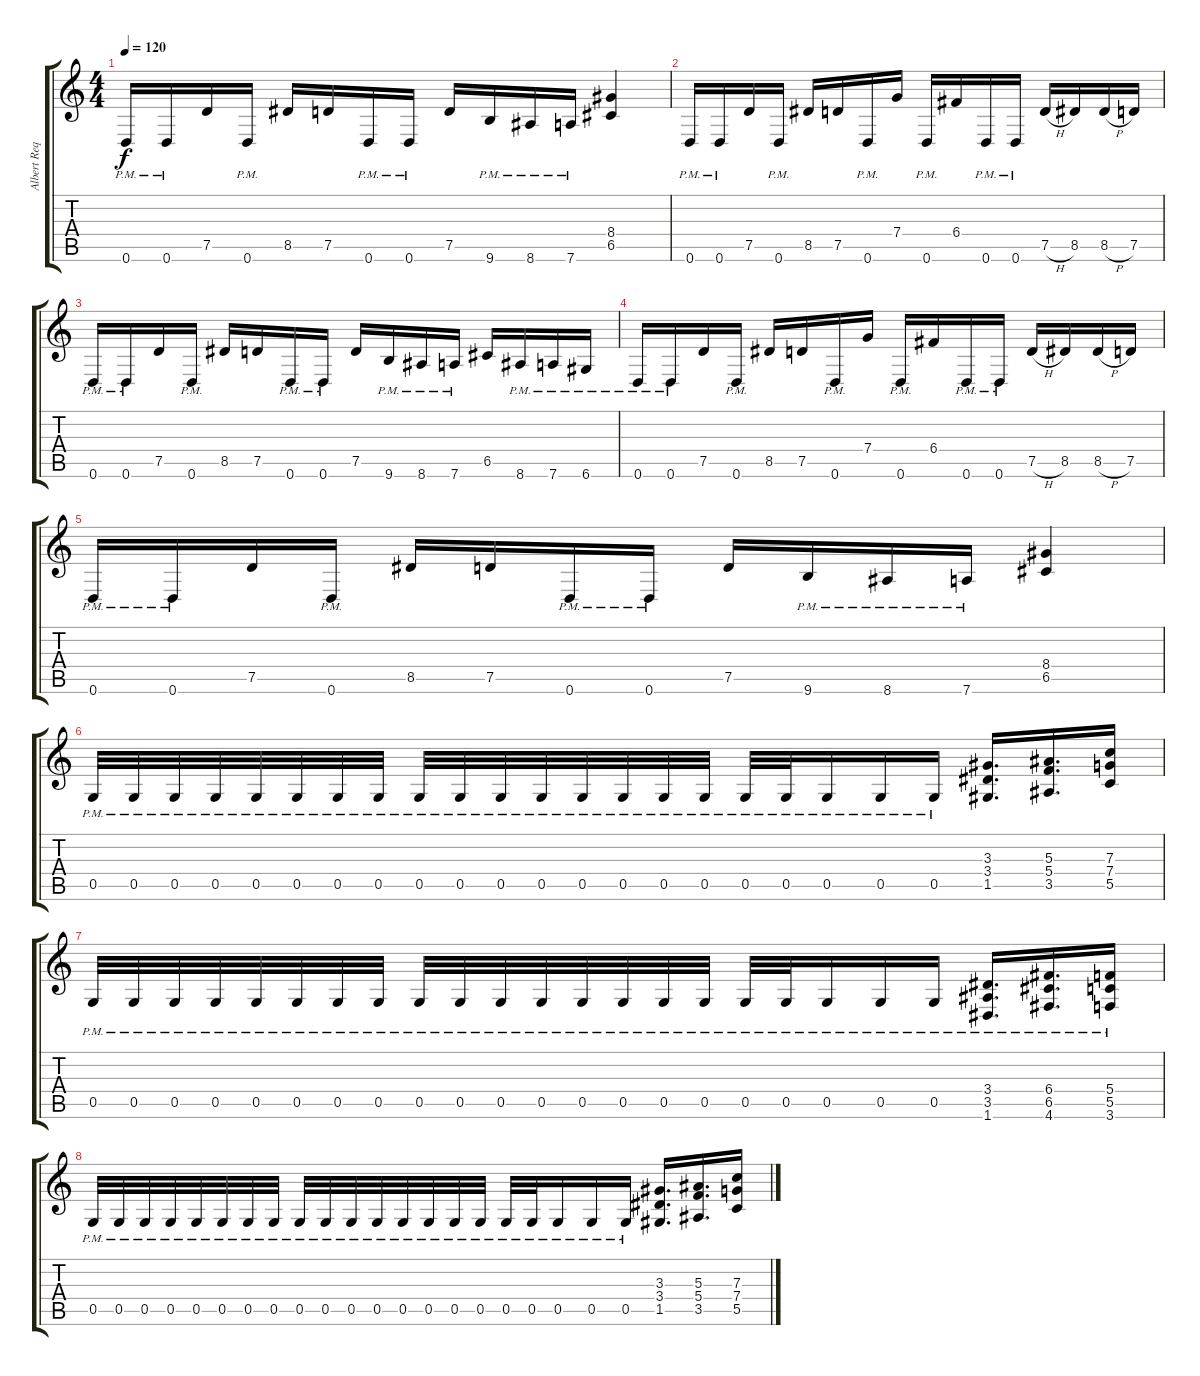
\track ("Albert Requena" "Albert Req") {instrument distortionguitar}
\staff {score tabs}
\tuning (D4 A3 F3 C3 G2 D2) {hide}
\ts (4 4)
\tempo 120
\clef g2
\ks c
0.6{pm}.16{dy f} 0.6{pm}.16 7.5.16 0.6{pm}.16 8.5.16 7.5.16 0.6{pm}.16 0.6{pm}.16 7.5.16 9.6{pm}.16 8.6{pm}.16 7.6{pm}.16 (8.4 6.5).4 |
0.6{pm}.16 0.6{pm}.16 7.5.16 0.6{pm}.16 8.5.16 7.5.16 0.6{pm}.16 7.4.16 0.6{pm}.16 6.4.16 0.6{pm}.16 0.6{pm}.16 7.5{h}.16 8.5.16 8.5{h}.16 7.5.16 |
0.6{pm}.16 0.6{pm}.16 7.5.16 0.6{pm}.16 8.5.16 7.5.16 0.6{pm}.16 0.6{pm}.16 7.5.16 9.6{pm}.16 8.6{pm}.16 7.6{pm}.16 6.5.16 8.6{pm}.16 7.6{pm}.16 6.6{pm}.16 |
0.6{pm}.16 0.6{pm}.16 7.5.16 0.6{pm}.16 8.5.16 7.5.16 0.6{pm}.16 7.4.16 0.6{pm}.16 6.4.16 0.6{pm}.16 0.6{pm}.16 7.5{h}.16 8.5.16 8.5{h}.16 7.5.16 |
0.6{pm}.16 0.6{pm}.16 7.5.16 0.6{pm}.16 8.5.16 7.5.16 0.6{pm}.16 0.6{pm}.16 7.5.16 9.6{pm}.16 8.6{pm}.16 7.6{pm}.16 (8.4 6.5).4 |
0.5{pm}.32 0.5{pm}.32 0.5{pm}.32 0.5{pm}.32 0.5{pm}.32 0.5{pm}.32 0.5{pm}.32 0.5{pm}.32 0.5{pm}.32 0.5{pm}.32 0.5{pm}.32 0.5{pm}.32 0.5{pm}.32 0.5{pm}.32 0.5{pm}.32 0.5{pm}.32 0.5{pm}.32 0.5{pm}.32 0.5{pm}.16 0.5{pm}.16 0.5{pm}.16 (3.3 3.4 1.5).16{d} (5.3 5.4 3.5).16{d} (7.3 7.4 5.5).16 |
0.5{pm}.32 0.5{pm}.32 0.5{pm}.32 0.5{pm}.32 0.5{pm}.32 0.5{pm}.32 0.5{pm}.32 0.5{pm}.32 0.5{pm}.32 0.5{pm}.32 0.5{pm}.32 0.5{pm}.32 0.5{pm}.32 0.5{pm}.32 0.5{pm}.32 0.5{pm}.32 0.5{pm}.32 0.5{pm}.32 0.5{pm}.16 0.5{pm}.16 0.5{pm}.16 (3.4{pm} 3.5{pm} 1.6{pm}).16{d} (6.4{pm} 6.5{pm} 4.6{pm}).16{d} (5.4{pm} 5.5{pm} 3.6{pm}).16 |
0.5{pm}.32 0.5{pm}.32 0.5{pm}.32 0.5{pm}.32 0.5{pm}.32 0.5{pm}.32 0.5{pm}.32 0.5{pm}.32 0.5{pm}.32 0.5{pm}.32 0.5{pm}.32 0.5{pm}.32 0.5{pm}.32 0.5{pm}.32 0.5{pm}.32 0.5{pm}.32 0.5{pm}.32 0.5{pm}.32 0.5{pm}.16 0.5{pm}.16 0.5{pm}.16 (3.3 3.4 1.5).16{d} (5.3 5.4 3.5).16{d} (7.3 7.4 5.5).16
